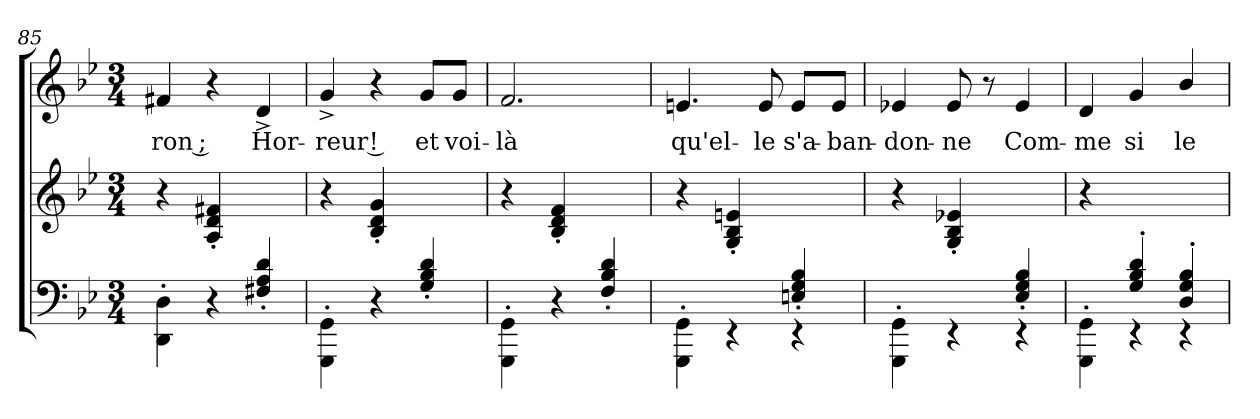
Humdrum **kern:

**kern	**kern	**kern	**text
*part3	*part2	*part1	*part1
*staff3	*staff2	*staff1	*staff1
*clefF4	*clefG2	*clefG2	*
*k[b-e-]	*k[b-e-]	*k[b-e-]	*
*B-:	*B-:	*B-:	*
*M3/4	*M3/4	*M3/4	*
=85	=85	=85	=85
!	!	!	!LO:LY:b
4DD\'> 4D\'>	4r	4f#X/	-ron ;
4r	4A/'> 4d/'> 4f#X/'>	4r	.
!	!	!	!LO:LY:b
4F#X/'> 4A/'> 4d/'>	4ryy	4d^>/	Hor-
=86	=86	=86	=86
!	!	!	!LO:LY:b
4GGG\'> 4GG\'>	4r	4g^>/	-reur !
4r	4B-/'> 4d/'> 4g/'>	4r	.
!	!	!	!LO:LY:b
4G/'> 4B-/'> 4d/'>	4ryy	8g/L	et
!	!	!	!LO:LY:b
.	.	8g/J	voi-
!!LO:LB:g=z
=87	=87	=87	=87
!	!	!	!LO:LY:b
4GGG\'> 4GG\'>	4r	2.f/	-là
4r	4B-/'> 4d/'> 4f/'>	.	.
4F/'> 4B-/'> 4d/'>	4ryy	.	.
=88	=88	=88	=88
*^	*	*	*
!	!	!	!	!LO:LY:b
4GGG\'> 4GG\'>	4ryy	4r	4.en/	qu'el-
4rEE	4ryy	4G/'> 4B-/'> 4en/'>	.	.
!	!	!	!	!LO:LY:b
.	.	.	8e/	-le
!	!	!	!	!LO:LY:b
4rEE	4En/'> 4G/'> 4B-/'>	4ryy	8e/L	s'a-
!	!	!	!	!LO:LY:b
.	.	.	8e/J	-ban-
=89	=89	=89	=89	=89
!	!	!	!	!LO:LY:b
4GGG\'> 4GG\'>	4ryy	4r	4e-X/	-don-
!	!	!	!	!LO:LY:b
4rEE	4ryy	4G/'> 4B-/'> 4e-X/'>	8e-/	-ne
.	.	.	8r	.
!	!	!	!	!LO:LY:b
4rEE	4E-/'> 4G/'> 4B-/'>	4ryy	4e-/	Com-
=90	=90	=90	=90	=90
!	!	!	!	!LO:LY:b
4GGG\'> 4GG\'>	4ryy	4r	4d/	-me
!	!	!	!	!LO:LY:b
4G/'> 4B-/'> 4d/'>	4rEE	2ryy	4g/	si
!	!	!	!	!LO:LY:b
4D/'> 4G/'> 4B-/'>	4rEE	.	4b-/	le
*v	*v	*	*	*
=	=	=	=
*-	*-	*-	*-
